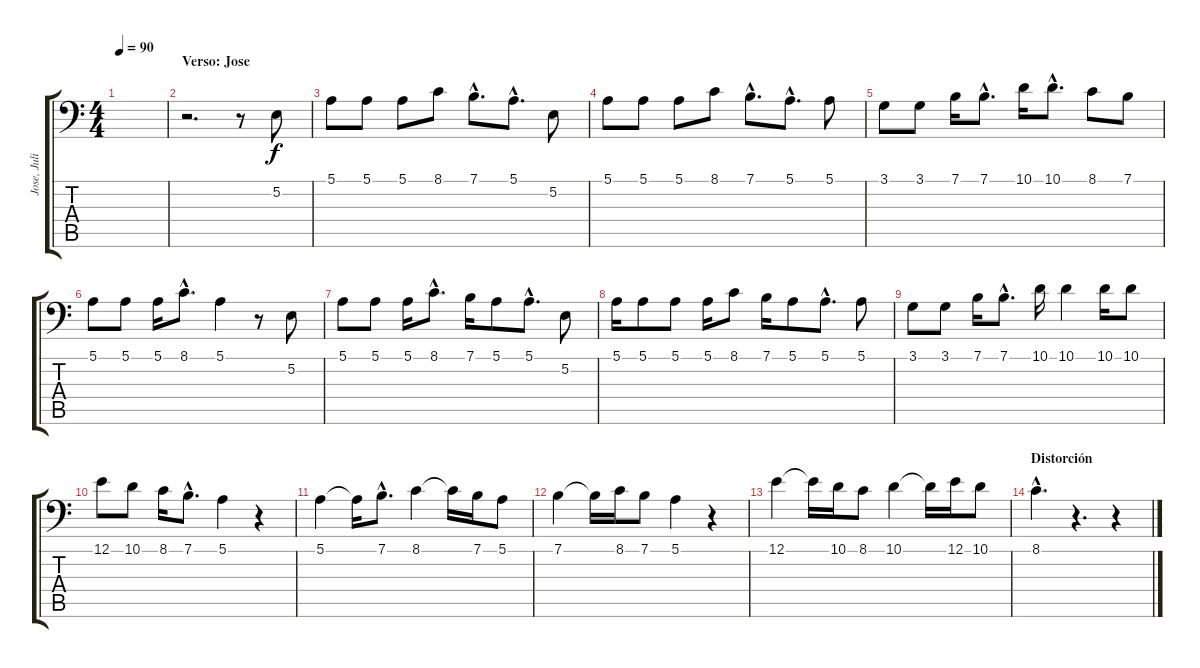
\track ("Jose, Julio y Sherpa" "Jose, Juli") {instrument lead1square}
\staff {score tabs}
\tuning (E3 B2 G2 D2 A1 E1) {hide}
\ts (4 4)
\tempo 90
\clef f4
\ks c
|
\section ("" "Verso: Jose")
r.2{d} r.8 5.2.8 |
5.1.8 5.1.8 5.1.8 8.1.8 7.1{hac}.8{d} 5.1{hac}.8{d} 5.2.8 |
5.1.8 5.1.8 5.1.8 8.1.8 7.1{hac}.8{d} 5.1{hac}.8{d} 5.1.8 |
3.1.8 3.1.8 7.1.16 7.1{hac}.8{d} 10.1.16 10.1{hac}.8{d} 8.1.8 7.1.8 |
5.1.8 5.1.8 5.1.16 8.1{hac}.8{d} 5.1.4 r.8 5.2.8 |
5.1.8 5.1.8 5.1.16 8.1{hac}.8{d} 7.1.16 5.1.8 5.1{hac}.8{d} 5.2.8 |
5.1.16 5.1.8 5.1.8 5.1.16 8.1.8 7.1.16 5.1.8 5.1{hac}.8{d} 5.1.8 |
3.1.8 3.1.8 7.1.16 7.1{hac}.8{d} 10.1.16 10.1.4 10.1.16 10.1.8 |
12.1.8 10.1.8 8.1.16 7.1{hac}.8{d} 5.1.4 r.4 |
5.1.4 5.1{t}.16 7.1{hac}.8{d} 8.1.4 8.1{t}.16 7.1.16 5.1.8 |
7.1.4 7.1{t}.16 8.1.16 7.1.8 5.1.4 r.4 |
12.1.4 12.1{t}.16 10.1.16 8.1.8 10.1.4 10.1{t}.16 12.1.16 10.1.8 |
\section ("" "Distorción")
8.1{hac}.4{d} r.4{d} r.4
